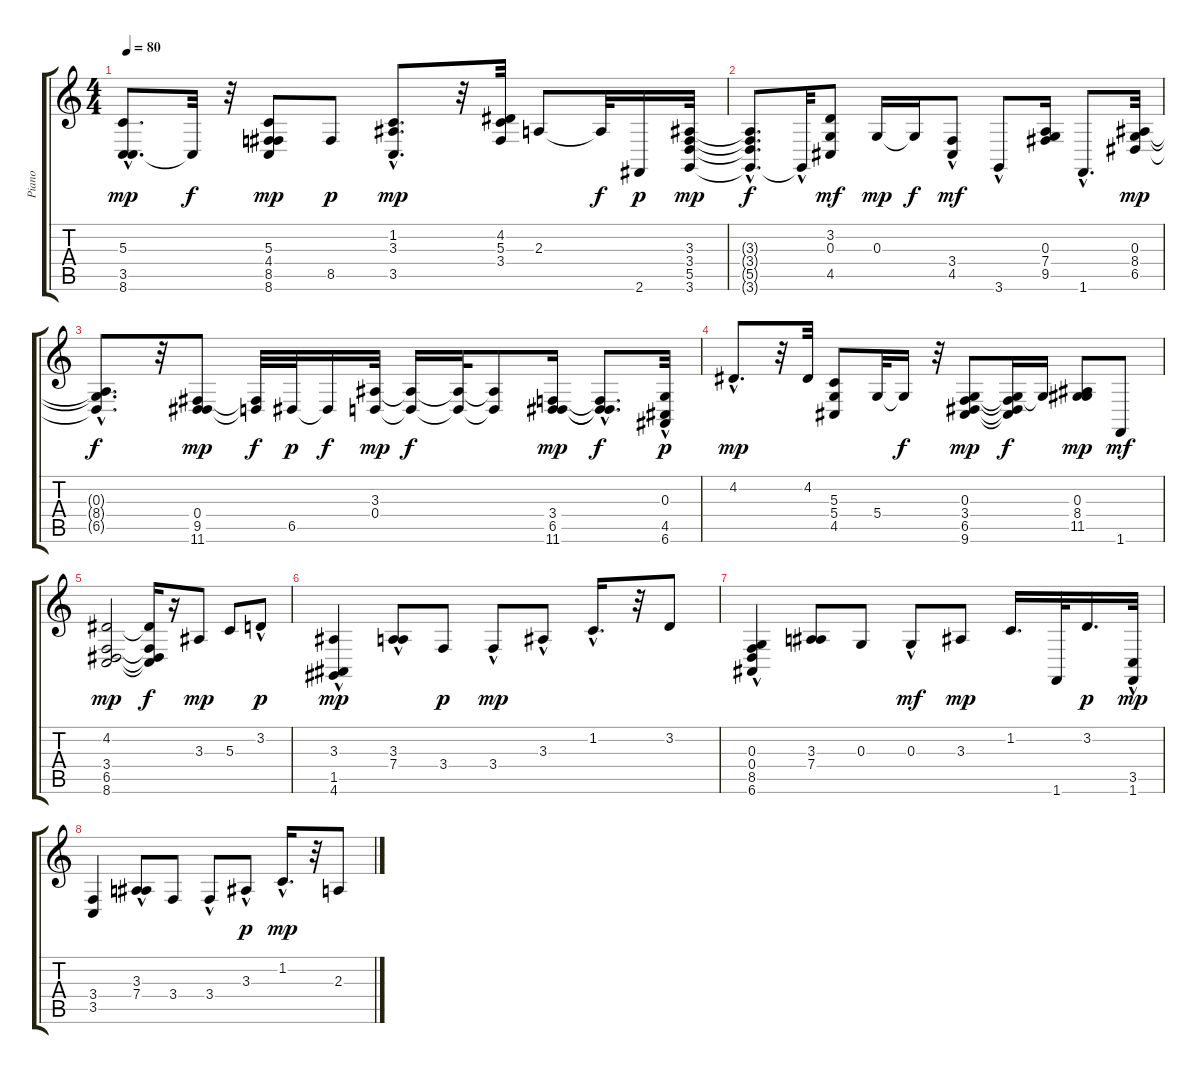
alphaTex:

\track ("Piano" "Piano") {instrument brightacousticpiano}
\staff {score tabs}
\tuning (E4 B3 G3 D3 A2 E2) {hide}
\ts (4 4)
\tempo 80
\clef g2
\ks c
(5.3{hac} 3.5{hac} 8.6{hac}).8{d dy mp} 3.5{t}.32{dy f} r.32 (5.3 4.4 8.5 8.6).8{dy mp} 8.5.8{dy p} (1.2{hac} 3.3{hac} 3.5{hac}).8{d dy mp} r.32 (4.2 5.3 3.4).32 2.3.8 2.3{t}.32{dy f} 2.6.16{dy p} (3.3 3.4 5.5 3.6).32{dy mp} |
(3.3{t} 3.4{hac t} 5.5{hac t} 3.6{hac t}).8{d dy f} 3.6{hac t}.32 (3.2 0.3 4.5).8{dy mf} 0.3.16{dy mp} 0.3{t}.16{dy f} (3.4{hac} 4.5{hac}).8{dy mf} 3.6{hac}.8 (0.3 7.4 9.5).16 1.6{hac}.8{d} (0.3 8.4 6.5).32{dy mp} |
(0.3{t} 8.4{t} 6.5{hac t}).8{d dy f} r.32 (0.4 9.5 11.6).8{dy mp} (0.4{t} 9.5{t}).32{dy f} 6.5.32{dy p} 6.5{t}.16{dy f} (3.3 0.4).32{dy mp} (3.3{t} 0.4{t}).16{dy f} (3.3{t} 0.4{t}).32 (3.3{t} 0.4{t}).8 (3.4 6.5 11.6).16{dy mp} (3.4{hac t} 6.5{hac t} 11.6{hac t}).8{d dy f} (0.3{hac} 4.5{hac} 6.6{hac}).32{dy p} |
4.2{hac}.8{d dy mp} r.32 4.2.32 (5.3 5.4 4.5).8 5.4.32 5.4{t}.16{dy f} r.32 (0.3 3.4 6.5 9.6).8{dy mp} (0.3{t} 3.4{t} 6.5{t} 9.6{t}).16{dy f} 0.3{t}.16 (0.3 8.4 11.5).8{dy mp} 1.6.8{dy mf} |
(4.2 3.4 6.5 8.6).2{dy mp} (4.2{t} 3.4{t} 6.5{t} 8.6{t}).16{dy f} r.16 3.3.8{dy mp} 5.3.8 3.2{hac}.8{dy p} |
(3.3 1.5{hac} 4.6).4{dy mp} (3.3{hac} 7.4).8 3.4.8{dy p} 3.4{hac}.8{dy mp} 3.3{hac}.8 1.2{hac}.16{d} r.32 3.2.8 |
(0.3 0.4 8.5 6.6{hac}).4 (3.3 7.4).8 0.3.8 0.3{hac}.8{dy mf} 3.3.8{dy mp} 1.2.16{d} 1.6.32 3.2.16{d dy p} (3.5 1.6{hac}).32{dy mp} |
(3.4 3.5).4 (3.3{hac} 7.4).8 3.4.8 3.4{hac}.8 3.3{hac}.8{dy p} 1.2{hac}.16{d dy mp} r.32 2.3.8
